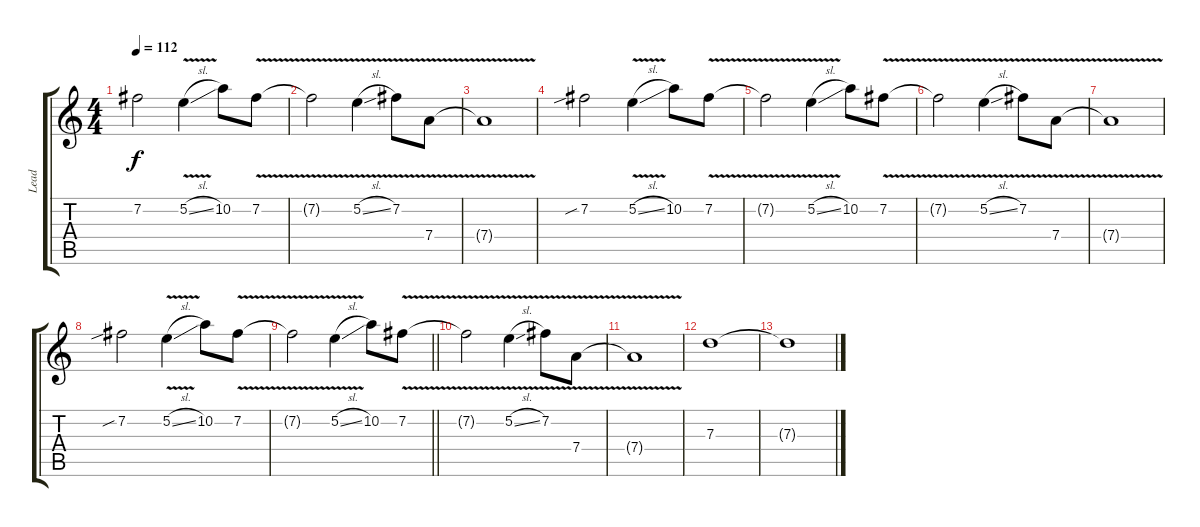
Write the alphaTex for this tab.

\track ("Lead" "Lead") {instrument overdrivenguitar}
\staff {score tabs}
\tuning (E4 B3 G3 D3 A2 E2) {hide}
\ts (4 4)
\tempo 112
\clef g2
\ks c
7.2{t}.2{dy f} 5.2{v sl}.4 10.2.8 7.2{v}.8 |
7.2{t}.2 5.2{v sl}.4 7.2{v}.8 7.4{v}.8 |
7.4{t}.1 |
7.2{sib}.2 5.2{v sl}.4 10.2.8 7.2{v}.8 |
7.2{t}.2 5.2{v sl}.4 10.2.8 7.2{v}.8 |
7.2{t}.2 5.2{v sl}.4 7.2{v}.8 7.4{v}.8 |
7.4{t}.1 |
7.2{sib}.2 5.2{v sl}.4 10.2.8 7.2{v}.8 |
\barLineRight lightlight
7.2{t}.2 5.2{v sl}.4 10.2.8 7.2{v}.8 |
7.2{t}.2 5.2{v sl}.4 7.2{v}.8 7.4{v}.8 |
7.4{t}.1 |
7.3.1 |
7.3{t}.1
